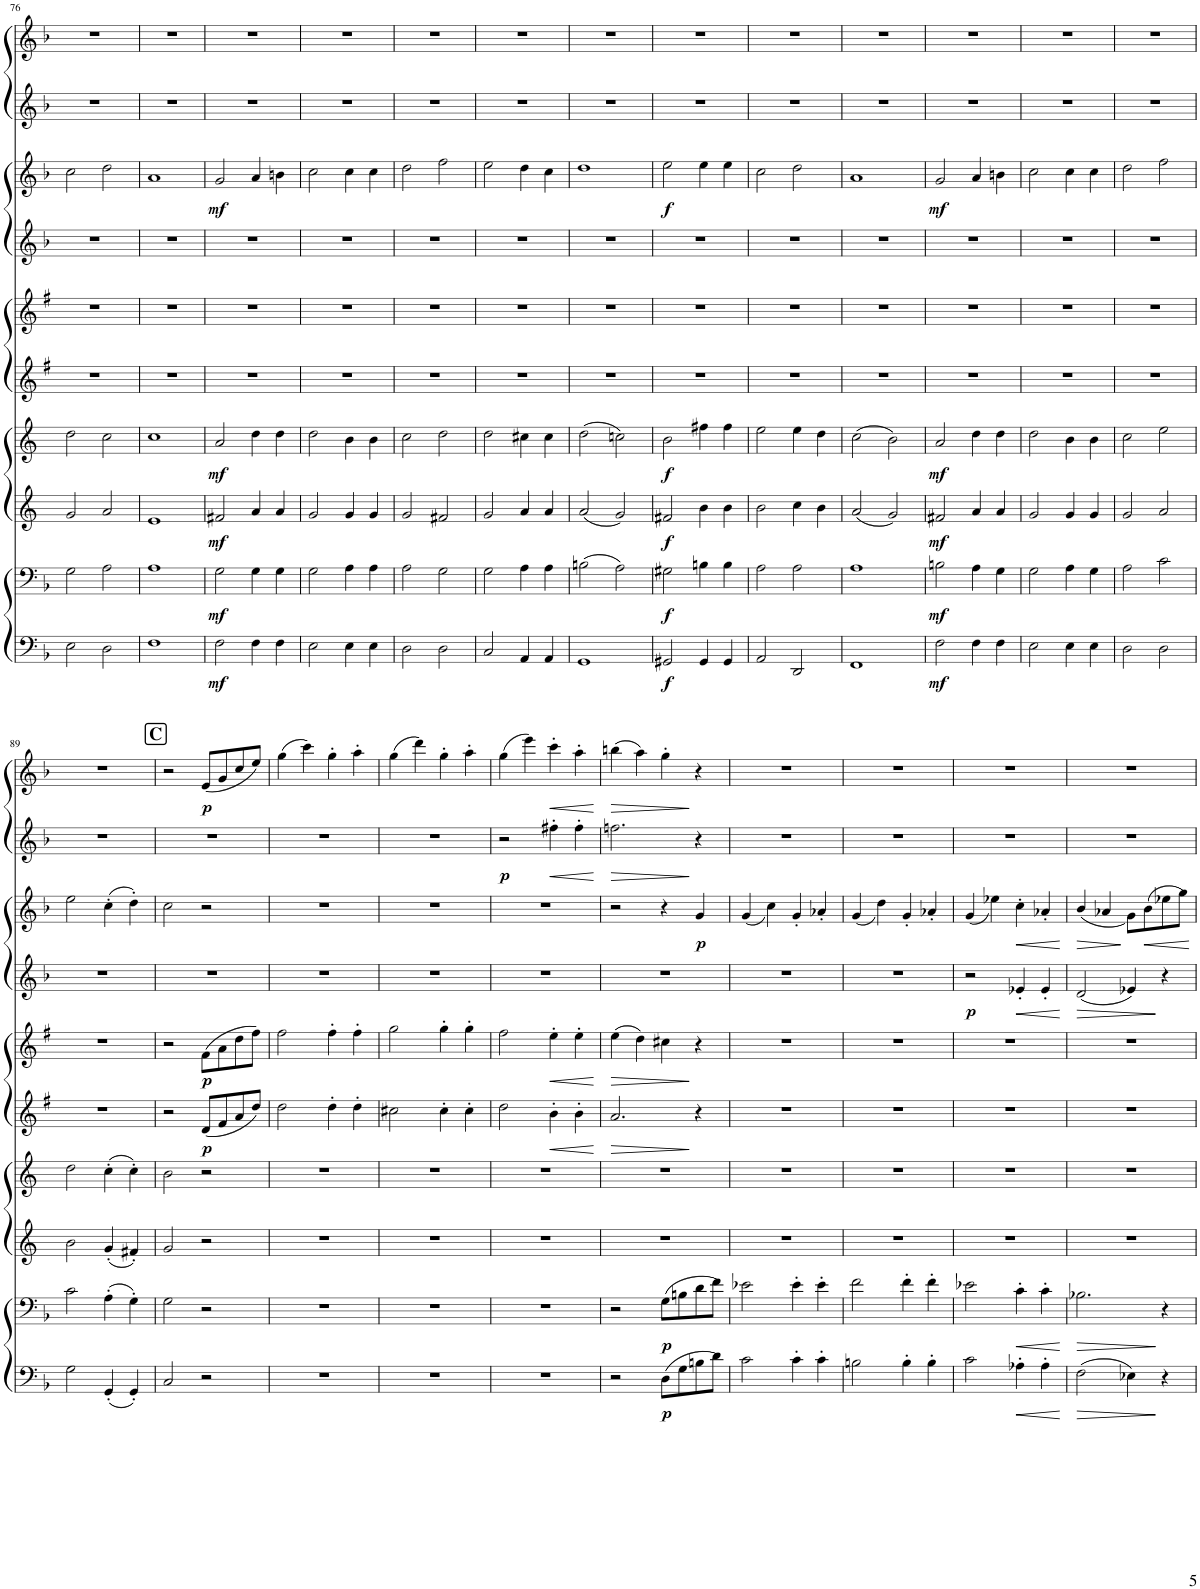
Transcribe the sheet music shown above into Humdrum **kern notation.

**kern	**dynam	**kern	**dynam	**kern	**dynam	**kern	**dynam	**kern	**dynam	**kern	**dynam	**kern	**dynam	**kern	**dynam	**kern	**dynam	**kern	**dynam
*part10	*part10	*part9	*part9	*part8	*part8	*part7	*part7	*part6	*part6	*part5	*part5	*part4	*part4	*part3	*part3	*part2	*part2	*part1	*part1
*staff10	*staff10	*staff9	*staff9	*staff8	*staff8	*staff7	*staff7	*staff6	*staff6	*staff5	*staff5	*staff4	*staff4	*staff3	*staff3	*staff2	*staff2	*staff1	*staff1
*I"Bassoon 2	*	*I"Bassoon 1	*	*I"Horn 2 in F	*	*I"Horn 1 in F	*	*I"Clarinet 2 in Bb	*	*I"Clarinet 1 in Bb	*	*I"Oboe 2	*	*I"Oboe 1	*	*I"Flute 2	*	*I"Flute 1	*
*I'Bsn	*	*I'Bsn	*	*I'Hn	*	*I'Hn	*	*I'Cl	*	*I'Cl	*	*I'Ob	*	*I'Ob	*	*I'Fl	*	*I'Fl	*
!!LO:PB:g=z
*clefF4	*	*clefF4	*	*clefG2	*	*clefG2	*	*clefG2	*	*clefG2	*	*clefG2	*	*clefG2	*	*clefG2	*	*clefG2	*
*	*	*	*	*Trd4c7	*	*Trd4c7	*	*Trd1c2	*	*Trd1c2	*	*	*	*	*	*	*	*	*
*k[b-]	*	*k[b-]	*	*k[]	*	*k[]	*	*k[f#]	*	*k[f#]	*	*k[b-]	*	*k[b-]	*	*k[b-]	*	*k[b-]	*
*M4/4	*	*M4/4	*	*M4/4	*	*M4/4	*	*M4/4	*	*M4/4	*	*M4/4	*	*M4/4	*	*M4/4	*	*M4/4	*
*met(c)	*	*met(c)	*	*met(c)	*	*met(c)	*	*met(c)	*	*met(c)	*	*met(c)	*	*met(c)	*	*met(c)	*	*met(c)	*
=76	=76	=76	=76	=76	=76	=76	=76	=76	=76	=76	=76	=76	=76	=76	=76	=76	=76	=76	=76
2E\	.	2G\	.	2g/	.	2dd\	.	1r	.	1r	.	1r	.	2cc\	.	1r	.	1r	.
2D\	.	2A\	.	2a/	.	2cc\	.	.	.	.	.	.	.	2dd\	.	.	.	.	.
=77	=77	=77	=77	=77	=77	=77	=77	=77	=77	=77	=77	=77	=77	=77	=77	=77	=77	=77	=77
1F	.	1A	.	1e	.	1cc	.	1r	.	1r	.	1r	.	1a	.	1r	.	1r	.
=78	=78	=78	=78	=78	=78	=78	=78	=78	=78	=78	=78	=78	=78	=78	=78	=78	=78	=78	=78
!	!LO:DY:b	!	!LO:DY:b	!	!LO:DY:b	!	!LO:DY:b	!	!	!	!	!	!	!	!LO:DY:b	!	!	!	!
2F\	mf	2G\	mf	2f#X/	mf	2a/	mf	1r	.	1r	.	1r	.	2g/	mf	1r	.	1r	.
4F\	.	4G\	.	4a/	.	4dd\	.	.	.	.	.	.	.	4a/	.	.	.	.	.
4F\	.	4G\	.	4a/	.	4dd\	.	.	.	.	.	.	.	4bn\	.	.	.	.	.
=79	=79	=79	=79	=79	=79	=79	=79	=79	=79	=79	=79	=79	=79	=79	=79	=79	=79	=79	=79
2E\	.	2G\	.	2g/	.	2dd\	.	1r	.	1r	.	1r	.	2cc\	.	1r	.	1r	.
4E\	.	4A\	.	4g/	.	4b\	.	.	.	.	.	.	.	4cc\	.	.	.	.	.
4E\	.	4A\	.	4g/	.	4b\	.	.	.	.	.	.	.	4cc\	.	.	.	.	.
=80	=80	=80	=80	=80	=80	=80	=80	=80	=80	=80	=80	=80	=80	=80	=80	=80	=80	=80	=80
2D\	.	2A\	.	2g/	.	2cc\	.	1r	.	1r	.	1r	.	2dd\	.	1r	.	1r	.
2D\	.	2G\	.	2f#X/	.	2dd\	.	.	.	.	.	.	.	2ff\	.	.	.	.	.
=81	=81	=81	=81	=81	=81	=81	=81	=81	=81	=81	=81	=81	=81	=81	=81	=81	=81	=81	=81
2C/	.	2G\	.	2g/	.	2dd\	.	1r	.	1r	.	1r	.	2ee\	.	1r	.	1r	.
4AA/	.	4A\	.	4a/	.	4cc#X\	.	.	.	.	.	.	.	4dd\	.	.	.	.	.
4AA/	.	4A\	.	4a/	.	4cc#\	.	.	.	.	.	.	.	4cc\	.	.	.	.	.
=82	=82	=82	=82	=82	=82	=82	=82	=82	=82	=82	=82	=82	=82	=82	=82	=82	=82	=82	=82
1GG	.	(2Bn\	.	(2a/	.	(2dd\	.	1r	.	1r	.	1r	.	1dd	.	1r	.	1r	.
.	.	2A\)	.	2g/)	.	2ccn\)	.	.	.	.	.	.	.	.	.	.	.	.	.
=83	=83	=83	=83	=83	=83	=83	=83	=83	=83	=83	=83	=83	=83	=83	=83	=83	=83	=83	=83
!	!LO:DY:b	!	!LO:DY:b	!	!LO:DY:b	!	!LO:DY:b	!	!	!	!	!	!	!	!LO:DY:b	!	!	!	!
2GG#X/	f	2G#X\	f	2f#X/	f	2b\	f	1r	.	1r	.	1r	.	2ee\	f	1r	.	1r	.
4GG#/	.	4Bn\	.	4b\	.	4ff#X\	.	.	.	.	.	.	.	4ee\	.	.	.	.	.
4GG#/	.	4B\	.	4b\	.	4ff#\	.	.	.	.	.	.	.	4ee\	.	.	.	.	.
=84	=84	=84	=84	=84	=84	=84	=84	=84	=84	=84	=84	=84	=84	=84	=84	=84	=84	=84	=84
2AA/	.	2A\	.	2b\	.	2ee\	.	1r	.	1r	.	1r	.	2cc\	.	1r	.	1r	.
2DD/	.	2A\	.	4cc\	.	4ee\	.	.	.	.	.	.	.	2dd\	.	.	.	.	.
.	.	.	.	4b\	.	4dd\	.	.	.	.	.	.	.	.	.	.	.	.	.
=85	=85	=85	=85	=85	=85	=85	=85	=85	=85	=85	=85	=85	=85	=85	=85	=85	=85	=85	=85
1FF	.	1A	.	(2a/	.	(2cc\	.	1r	.	1r	.	1r	.	1a	.	1r	.	1r	.
.	.	.	.	2g/)	.	2b\)	.	.	.	.	.	.	.	.	.	.	.	.	.
=86	=86	=86	=86	=86	=86	=86	=86	=86	=86	=86	=86	=86	=86	=86	=86	=86	=86	=86	=86
!	!LO:DY:b	!	!LO:DY:b	!	!LO:DY:b	!	!LO:DY:b	!	!	!	!	!	!	!	!LO:DY:b	!	!	!	!
2F\	mf	2Bn\	mf	2f#X/	mf	2a/	mf	1r	.	1r	.	1r	.	2g/	mf	1r	.	1r	.
4F\	.	4A\	.	4a/	.	4dd\	.	.	.	.	.	.	.	4a/	.	.	.	.	.
4F\	.	4G\	.	4a/	.	4dd\	.	.	.	.	.	.	.	4bn\	.	.	.	.	.
=87	=87	=87	=87	=87	=87	=87	=87	=87	=87	=87	=87	=87	=87	=87	=87	=87	=87	=87	=87
2E\	.	2G\	.	2g/	.	2dd\	.	1r	.	1r	.	1r	.	2cc\	.	1r	.	1r	.
4E\	.	4A\	.	4g/	.	4b\	.	.	.	.	.	.	.	4cc\	.	.	.	.	.
4E\	.	4G\	.	4g/	.	4b\	.	.	.	.	.	.	.	4cc\	.	.	.	.	.
=88	=88	=88	=88	=88	=88	=88	=88	=88	=88	=88	=88	=88	=88	=88	=88	=88	=88	=88	=88
2D\	.	2A\	.	2g/	.	2cc\	.	1r	.	1r	.	1r	.	2dd\	.	1r	.	1r	.
2D\	.	2c\	.	2a/	.	2ee\	.	.	.	.	.	.	.	2ff\	.	.	.	.	.
!!LO:LB:g=z
=89	=89	=89	=89	=89	=89	=89	=89	=89	=89	=89	=89	=89	=89	=89	=89	=89	=89	=89	=89
2G\	.	2c\	.	2b\	.	2dd\	.	1r	.	1r	.	1r	.	2ee\	.	1r	.	1r	.
(4GG'/	.	(4A'\	.	(4g'/	.	(4cc'\	.	.	.	.	.	.	.	(4cc'\	.	.	.	.	.
4GG'/)	.	4G'\)	.	4f#X'/)	.	4cc'\)	.	.	.	.	.	.	.	4dd'\)	.	.	.	.	.
!!LO:REH:place=s1:a:B:cj:fs=14:t=C
=90	=90	=90	=90	=90	=90	=90	=90	=90	=90	=90	=90	=90	=90	=90	=90	=90	=90	=90	=90
2C/	.	2G\	.	2g/	.	2b\	.	2r	.	2r	.	1r	.	2cc\	.	1r	.	2r	.
!	!	!	!	!	!	!	!	!	!LO:DY:b	!	!LO:DY:b	!	!	!	!	!	!	!	!LO:DY:b
2r	.	2r	.	2r	.	2r	.	(8d/L	p	(8f#\L	p	.	.	2r	.	.	.	(8e/L	p
.	.	.	.	.	.	.	.	8f#/	.	8a\	.	.	.	.	.	.	.	8g/	.
.	.	.	.	.	.	.	.	8a/	.	8dd\	.	.	.	.	.	.	.	8cc/	.
.	.	.	.	.	.	.	.	8dd/J)	.	8ff#\J)	.	.	.	.	.	.	.	8ee/J)	.
=91	=91	=91	=91	=91	=91	=91	=91	=91	=91	=91	=91	=91	=91	=91	=91	=91	=91	=91	=91
1r	.	1r	.	1r	.	1r	.	2dd\	.	2ff#\	.	1r	.	1r	.	1r	.	(4gg\	.
.	.	.	.	.	.	.	.	.	.	.	.	.	.	.	.	.	.	4ccc\)	.
.	.	.	.	.	.	.	.	4dd'\	.	4ff#'\	.	.	.	.	.	.	.	4gg'\	.
.	.	.	.	.	.	.	.	4dd'\	.	4ff#'\	.	.	.	.	.	.	.	4aa'\	.
=92	=92	=92	=92	=92	=92	=92	=92	=92	=92	=92	=92	=92	=92	=92	=92	=92	=92	=92	=92
1r	.	1r	.	1r	.	1r	.	2cc#X\	.	2gg\	.	1r	.	1r	.	1r	.	(>4gg\	.
.	.	.	.	.	.	.	.	.	.	.	.	.	.	.	.	.	.	4ddd\)	.
.	.	.	.	.	.	.	.	4cc#'\	.	4gg'\	.	.	.	.	.	.	.	4gg'\	.
.	.	.	.	.	.	.	.	4cc#'\	.	4gg'\	.	.	.	.	.	.	.	4aa'\	.
=93	=93	=93	=93	=93	=93	=93	=93	=93	=93	=93	=93	=93	=93	=93	=93	=93	=93	=93	=93
!	!	!	!	!	!	!	!	!	!	!	!	!	!	!	!	!	!LO:DY:b	!	!
1r	.	1r	.	1r	.	1r	.	2dd\	.	2ff#\	.	1r	.	1r	.	2r	p	(>4gg\	.
.	.	.	.	.	.	.	.	.	.	.	.	.	.	.	.	.	.	4eee\)	.
!	!	!	!	!	!	!	!	!	!LO:HP:b	!	!LO:HP:b	!	!	!	!	!	!LO:HP:b	!	!LO:HP:b
.	.	.	.	.	.	.	.	4b'\	<	4ee'\	<	.	.	.	.	4ff#X'\	<	4ccc'\	<
.	.	.	.	.	.	.	.	4b'\	.	4ee'\	.	.	.	.	.	4ff#'\	.	4aa'\	.
.	.	.	.	.	.	.	.	.	[	.	[	.	.	.	.	.	[	.	[
=94	=94	=94	=94	=94	=94	=94	=94	=94	=94	=94	=94	=94	=94	=94	=94	=94	=94	=94	=94
!	!	!	!	!	!	!	!	!	!LO:HP:b	!	!LO:HP:b	!	!	!	!	!	!LO:HP:b	!	!LO:HP:b
2r	.	2r	.	1r	.	1r	.	2.a/	>	(4ee\	>	1r	.	2r	.	2.ffn\	>	(>4bbn\	>
.	.	.	.	.	.	.	.	.	.	4dd\)	.	.	.	.	.	.	.	4aa\)	.
!	!LO:DY:b	!	!LO:DY:b	!	!	!	!	!	!	!	!	!	!	!	!	!	!	!	!
(8D\L	p	(8G\L	p	.	.	.	.	.	.	4cc#X\	.	.	.	4r	.	.	.	4gg'\	.
8G\	.	8Bn\	.	.	.	.	.	.	.	.	.	.	.	.	.	.	.	.	.
!	!	!	!	!	!	!	!	!	!	!	!	!	!	!	!LO:DY:b	!	!	!	!
8Bn\	.	8d\	.	.	.	.	.	4r	]	4r	]	.	.	4g/	p	4r	]	4r	]
8d\J)	.	8f\J)	.	.	.	.	.	.	.	.	.	.	.	.	.	.	.	.	.
=95	=95	=95	=95	=95	=95	=95	=95	=95	=95	=95	=95	=95	=95	=95	=95	=95	=95	=95	=95
2c\	.	2e-X\	.	1r	.	1r	.	1r	.	1r	.	1r	.	(<4g/	.	1r	.	1r	.
.	.	.	.	.	.	.	.	.	.	.	.	.	.	4cc\)	.	.	.	.	.
4c'\	.	4e-'\	.	.	.	.	.	.	.	.	.	.	.	4g'/	.	.	.	.	.
4c'\	.	4e-'\	.	.	.	.	.	.	.	.	.	.	.	4a-X'/	.	.	.	.	.
=96	=96	=96	=96	=96	=96	=96	=96	=96	=96	=96	=96	=96	=96	=96	=96	=96	=96	=96	=96
2Bn\	.	2f\	.	1r	.	1r	.	1r	.	1r	.	1r	.	(<4g/	.	1r	.	1r	.
.	.	.	.	.	.	.	.	.	.	.	.	.	.	4dd\)	.	.	.	.	.
4B'\	.	4f'\	.	.	.	.	.	.	.	.	.	.	.	4g'/	.	.	.	.	.
4B'\	.	4f'\	.	.	.	.	.	.	.	.	.	.	.	4a-X'/	.	.	.	.	.
=97	=97	=97	=97	=97	=97	=97	=97	=97	=97	=97	=97	=97	=97	=97	=97	=97	=97	=97	=97
!	!	!	!	!	!	!	!	!	!	!	!	!	!LO:DY:b	!	!	!	!	!	!
2c\	.	2e-X\	.	1r	.	1r	.	1r	.	1r	.	2r	p	(<4g/	.	1r	.	1r	.
.	.	.	.	.	.	.	.	.	.	.	.	.	.	4ee-X\)	.	.	.	.	.
!	!LO:HP:b	!	!LO:HP:b	!	!	!	!	!	!	!	!	!	!LO:HP:b	!	!LO:HP:b	!	!	!	!
4A-X'\	<	4c'\	<	.	.	.	.	.	.	.	.	4e-X'/	<	4cc'\	<	.	.	.	.
4A-'\	.	4c'\	.	.	.	.	.	.	.	.	.	4e-'/	.	4a-X'/	.	.	.	.	.
.	[	.	[	.	.	.	.	.	.	.	.	.	[	.	[	.	.	.	.
=98	=98	=98	=98	=98	=98	=98	=98	=98	=98	=98	=98	=98	=98	=98	=98	=98	=98	=98	=98
!	!LO:HP:b	!	!LO:HP:b	!	!	!	!	!	!	!	!	!	!LO:HP:b	!	!LO:HP:b	!	!	!	!
(2F\	>	2.B-X\	>	1r	.	1r	.	1r	.	1r	.	(2d/	>	(<4b-/	>	1r	.	1r	.
.	.	.	.	.	.	.	.	.	.	.	.	.	.	4a-X/	.	.	.	.	.
4E-X\)	.	.	.	.	.	.	.	.	.	.	.	4e-X/)	.	8g\L)	]	.	.	.	.
!	!	!	!	!	!	!	!	!	!	!	!	!	!	!	!LO:HP:b	!	!	!	!
.	.	.	.	.	.	.	.	.	.	.	.	.	.	(8b-\	<	.	.	.	.
4r	]	4r	]	.	.	.	.	.	.	.	.	4r	]	8ee-X\	.	.	.	.	.
.	.	.	.	.	.	.	.	.	.	.	.	.	.	8gg\J)	.	.	.	.	.
.	.	.	.	.	.	.	.	.	.	.	.	.	.	.	[	.	.	.	.
=	=	=	=	=	=	=	=	=	=	=	=	=	=	=	=	=	=	=	=
*-	*-	*-	*-	*-	*-	*-	*-	*-	*-	*-	*-	*-	*-	*-	*-	*-	*-	*-	*-
